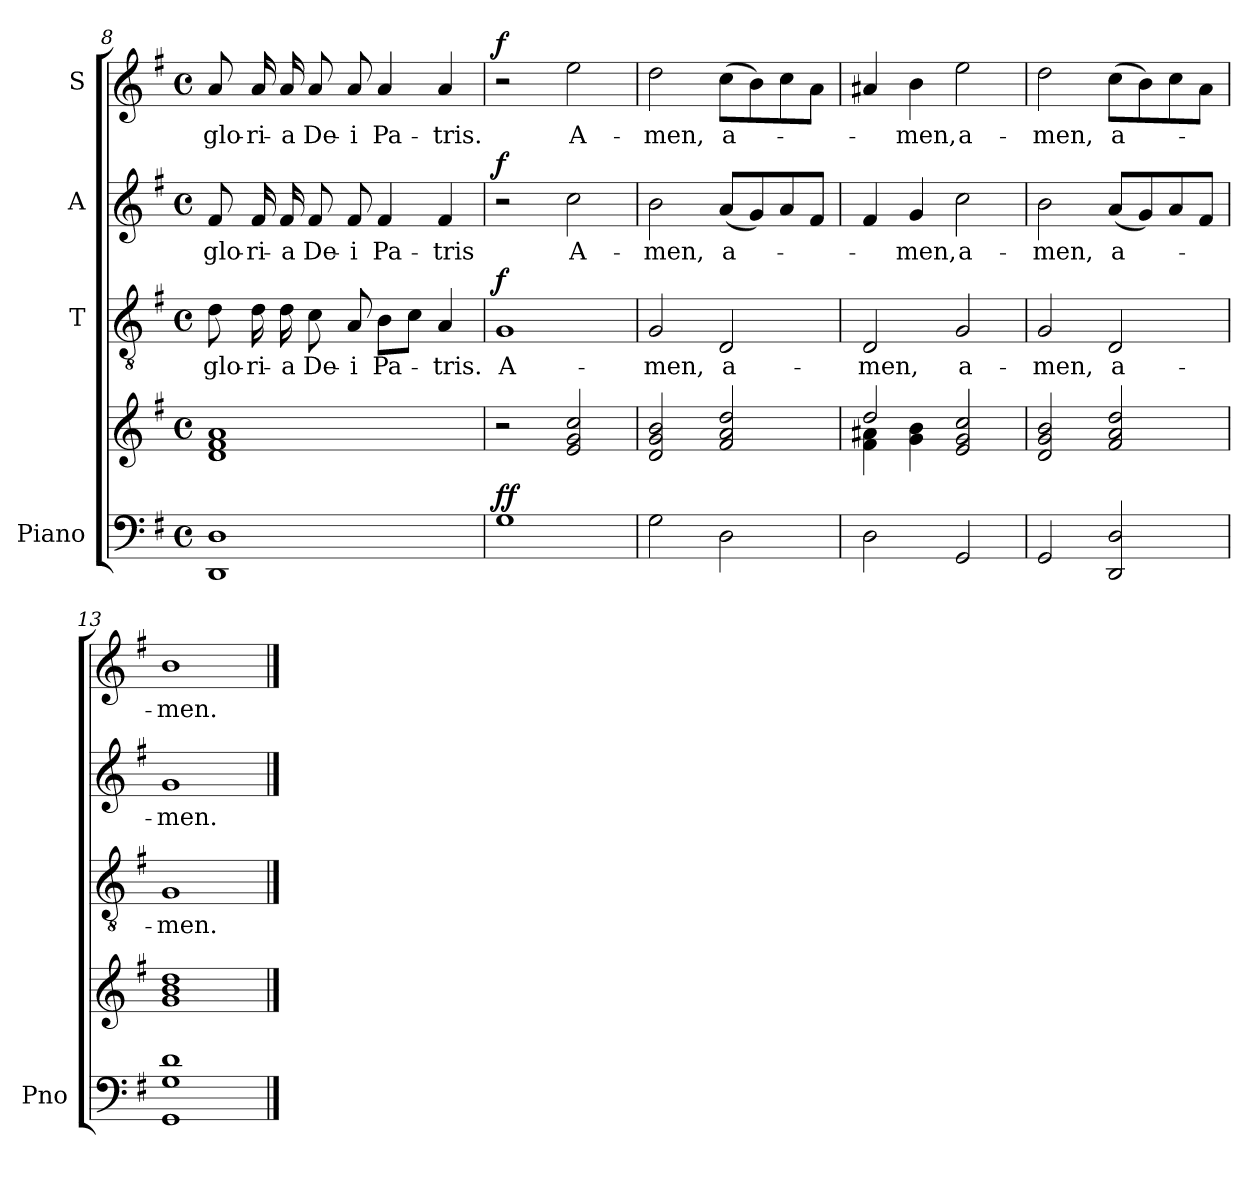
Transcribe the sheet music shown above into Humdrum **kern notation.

**kern	**kern	**dynam	**kern	**text	**dynam	**kern	**text	**dynam	**kern	**text	**dynam
*part4	*part4	*part4	*part3	*part3	*part3	*part2	*part2	*part2	*part1	*part1	*part1
*staff5	*staff4	*staff4/5	*staff3	*staff3	*staff3	*staff2	*staff2	*staff2	*staff1	*staff1	*staff1
*I"Piano	*	*	*I"T	*	*	*I"A	*	*	*I"S	*	*
*I'Pno	*	*	*	*	*	*	*	*	*	*	*
*clefF4	*clefG2	*	*clefGv2	*	*	*clefG2	*	*	*clefG2	*	*
*k[f#]	*k[f#]	*	*k[f#]	*	*	*k[f#]	*	*	*k[f#]	*	*
*G:	*G:	*	*G:	*	*	*G:	*	*	*G:	*	*
*M4/4	*M4/4	*	*M4/4	*	*	*M4/4	*	*	*M4/4	*	*
*met(c)	*met(c)	*	*met(c)	*	*	*met(c)	*	*	*met(c)	*	*
=8	=8	=8	=8	=8	=8	=8	=8	=8	=8	=8	=8
1DD 1D	1d 1f# 1a	.	8d\	glo-	.	8f#/	glo-	.	8a/	glo-	.
.	.	.	16d\	-ri-	.	16f#/	-ri-	.	16a/	-ri-	.
.	.	.	16d\	-a	.	16f#/	-a	.	16a/	-a	.
.	.	.	8c\	De-	.	8f#/	De-	.	8a/	De-	.
.	.	.	8A/	-i	.	8f#/	-i	.	8a/	-i	.
.	.	.	8B\L	Pa-	.	4f#/	Pa-	.	4a/	Pa-	.
.	.	.	8c\J	.	.	.	.	.	.	.	.
.	.	.	4A/	-tris.	.	4f#/	-tris	.	4a/	-tris.	.
=9	=9	=9	=9	=9	=9	=9	=9	=9	=9	=9	=9
!	!	!LO:DY:a=2	!	!	!	!	!	!	!	!	!
!	!	!LO:DY:n=1:a	!	!	!LO:DY:a	!	!	!LO:DY:a	!	!	!LO:DY:a
1G	2r	f f	1G	A-	f	2r	.	f	2r	.	f
.	2e/ 2g/ 2cc/	.	.	.	.	2cc\	A-	.	2ee\	A-	.
!!LO:LB:g=z
=10	=10	=10	=10	=10	=10	=10	=10	=10	=10	=10	=10
2G\	2d/ 2g/ 2b/	.	2G/	-men,	.	2b\	-men,	.	2dd\	-men,	.
2D\	2f#/ 2a/ 2dd/	.	2D/	a-	.	(8a/L	a-	.	(8cc\L	a-	.
.	.	.	.	.	.	8g/)	.	.	8b\)	.	.
.	.	.	.	.	.	8a/	.	.	8cc\	.	.
.	.	.	.	.	.	8f#/J	.	.	8a\J	.	.
=11	=11	=11	=11	=11	=11	=11	=11	=11	=11	=11	=11
*	*^	*	*	*	*	*	*	*	*	*	*
2D\	2dd/	4f#\ 4a#X\	.	2D/	-men,	.	4f#/	.	.	4a#X/	.	.
.	.	4g\ 4b\	.	.	.	.	4g/	-men,	.	4b\	-men,	.
2GG/	2e/ 2g/ 2cc/	2ryy	.	2G/	a-	.	2cc\	a-	.	2ee\	a-	.
*	*v	*v	*	*	*	*	*	*	*	*	*	*
=12	=12	=12	=12	=12	=12	=12	=12	=12	=12	=12	=12
2GG/	2d/ 2g/ 2b/	.	2G/	-men,	.	2b\	-men,	.	2dd\	-men,	.
2DD/ 2D/	2f#/ 2a/ 2dd/	.	2D/	a-	.	(8a/L	a-	.	(8cc\L	a-	.
.	.	.	.	.	.	8g/)	.	.	8b\)	.	.
.	.	.	.	.	.	8a/	.	.	8cc\	.	.
.	.	.	.	.	.	8f#/J	.	.	8a\J	.	.
=13	=13	=13	=13	=13	=13	=13	=13	=13	=13	=13	=13
1GG 1G 1d	1g 1b 1dd	.	1G	-men.	.	1g	-men.	.	1b	-men.	.
==	==	==	==	==	==	==	==	==	==	==	==
*-	*-	*-	*-	*-	*-	*-	*-	*-	*-	*-	*-
